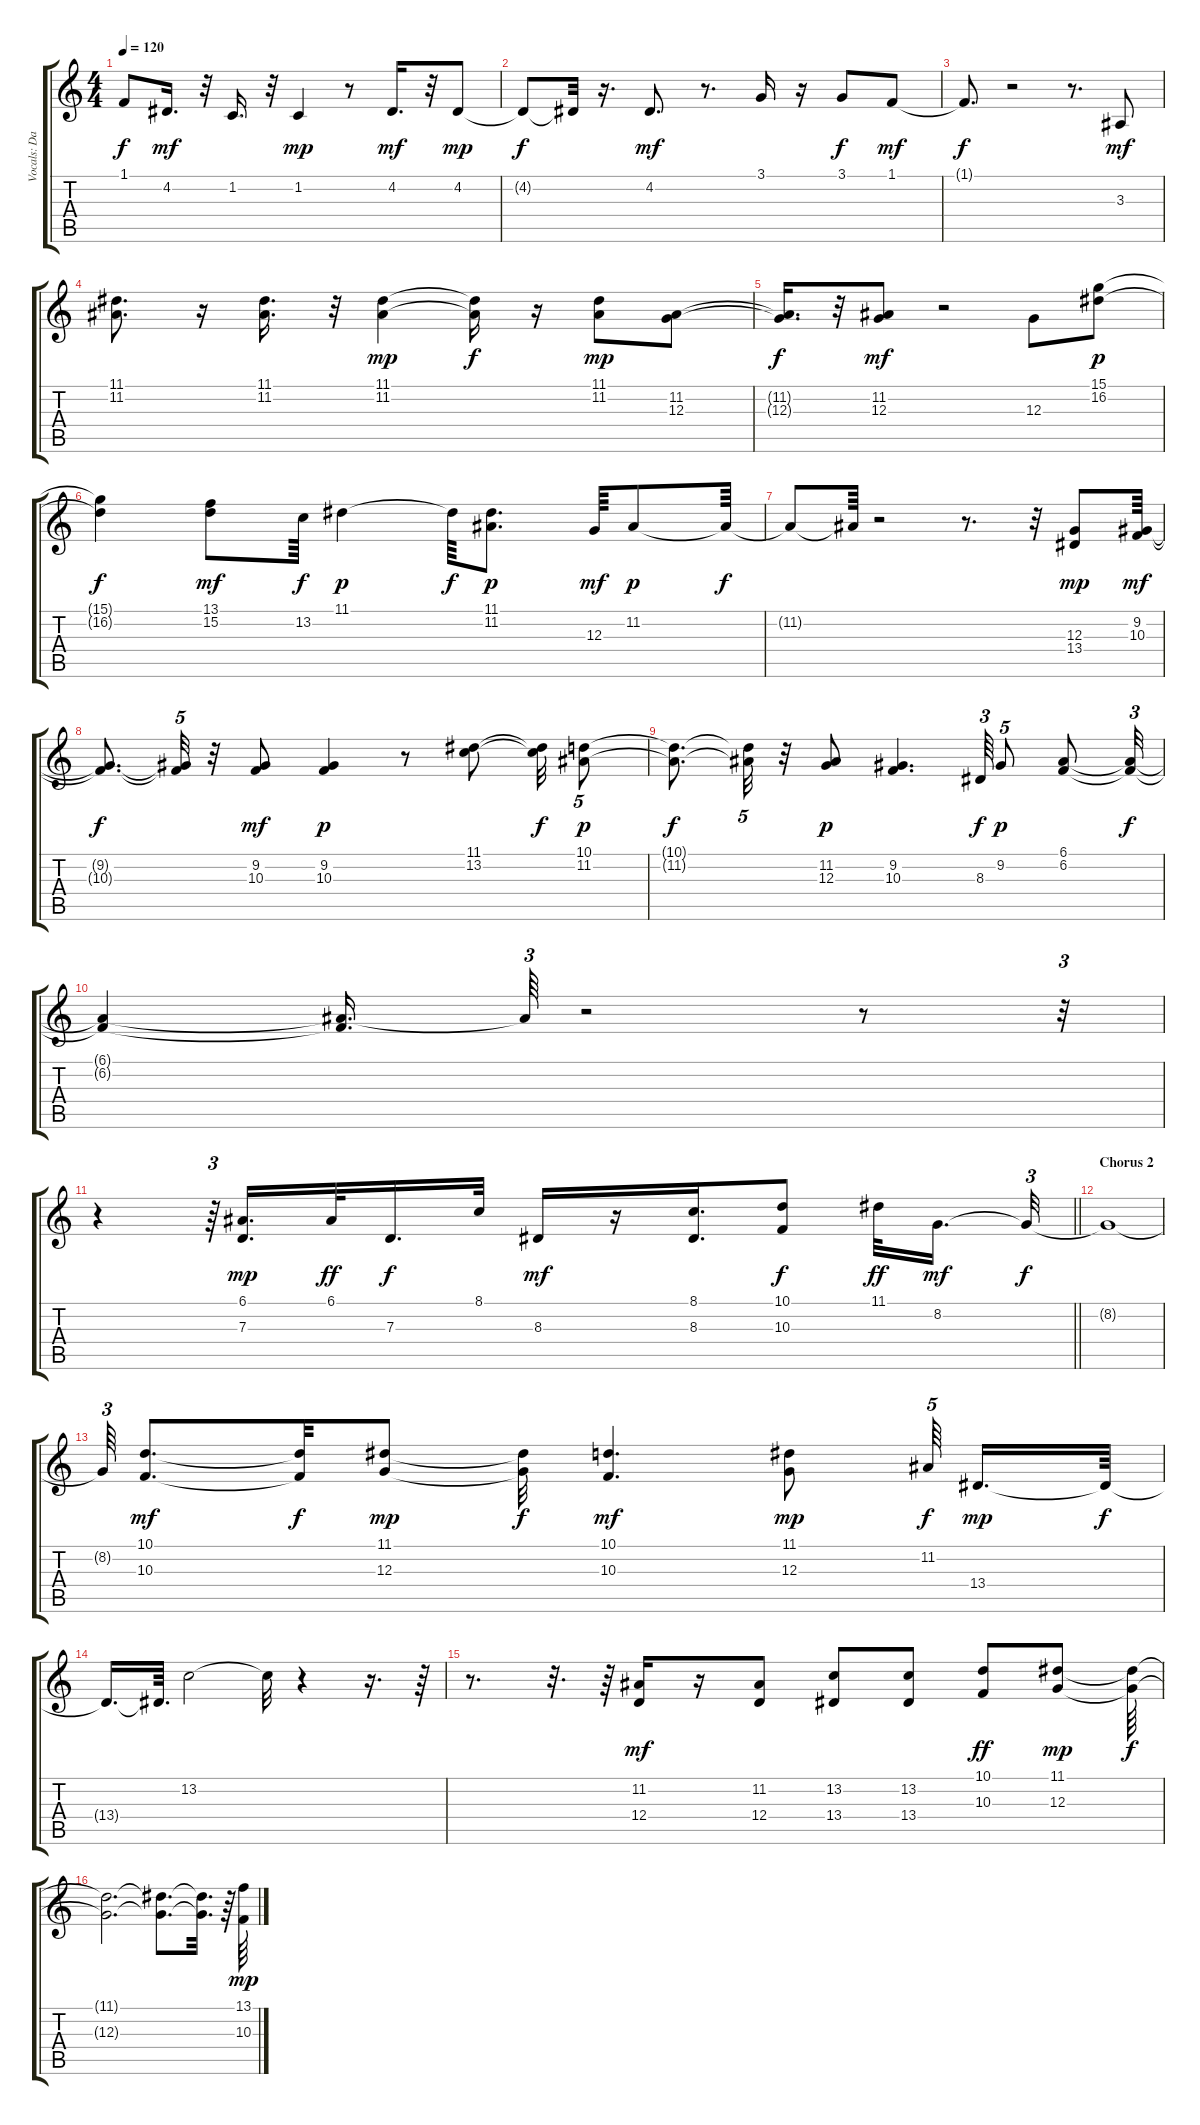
\track ("Vocals: David Gates" "Vocals: Da") {instrument sopranosax}
\staff {score tabs}
\tuning (E4 B3 G3 D3 A2 E2) {hide}
\ts (4 4)
\tempo 120
\clef g2
\ks c
1.1{t}.8{dy f} 4.2.16{d dy mf} r.32 1.2.16{d} r.32 1.2.4{dy mp} r.8 4.2.16{d dy mf} r.32 4.2.8{dy mp} |
4.2{t}.8{dy f} 4.2{t}.32 r.16{d} 4.2.8{d dy mf} r.8{d} 3.1.16 r.16 3.1.8{dy f} 1.1.8{dy mf} |
1.1{t}.8{d dy f} r.2 r.8{d} 3.3.8{dy mf} |
(11.1 11.2).8{d} r.16 (11.1 11.2).16{d} r.32 (11.1 11.2).4{dy mp} (11.1{t} 11.2{t}).16{dy f} r.16 (11.1 11.2).8{dy mp} (11.2 12.3).8 |
(11.2{t} 12.3{t}).16{d dy f} r.32 (11.2 12.3).8{dy mf} r.2 12.3.8 (15.1 16.2).8{dy p} |
(15.1{t} 16.2{t}).4{dy f} (13.1 15.2).8{dy mf} 13.2.64{dy f} 11.1.4{dy p} 11.1{t}.64{dy f} (11.1 11.2).8{d dy p} 12.3.64{dy mf} 11.2.8{dy p} 11.2{t}.64{dy f} |
11.2{t}.8 11.2{t}.64 r.2 r.8{d} r.32 (12.3 13.4).8{dy mp} (9.2 10.3).64{dy mf} |
(9.2{t} 10.3{t}).8{d dy f} (9.2{t} 10.3{t}).32{tu (5 4)} r.32 (9.2 10.3).8{dy mf} (9.2 10.3).4{dy p} r.8 (11.1 13.2).8 (11.1{t} 13.2{t}).32{dy f} (10.1 11.2).8{tu (5 4) dy p} |
(10.1{t} 11.2{t}).8{d dy f} (10.1{t} 11.2{t}).32{tu (5 4)} r.32 (11.2 12.3).8{dy p} (9.2 10.3).4{d} 8.3.64{tu (3 2) dy f} 9.2.8{tu (5 4) dy p} (6.1 6.2).8 (6.1{t} 6.2{t}).32{tu (3 2) dy f} |
(6.1{t} 6.2{t}).4 (6.1{t} 6.2{t}).16{d} 6.1{t}.64{tu (3 2)} r.2 r.8 r.32{tu (3 2)} |
\barLineRight lightlight
r.4 r.64{tu (3 2)} (6.1 7.3).16{d dy mp} 6.1.32{dy ff} 7.3.16{d dy f} 8.1.32 8.3.16{dy mf} r.16 (8.1 8.3).16{d} (10.1 10.3).8{dy f} 11.1.32{dy ff} 8.2.16{d dy mf beam splitsecondary} 8.2{t}.32{tu (3 2) dy f} |
\section ("" "Chorus 2")
8.2{t}.1 |
8.2{t}.64{tu (3 2)} (10.1 10.3).8{d dy mf} (10.1{t} 10.3{t}).32{dy f} (11.1 12.3).8{dy mp} (11.1{t} 12.3{t}).32{dy f} (10.1 10.3).4{d dy mf} (11.1 12.3).8{dy mp} 11.2.64{tu (5 4) dy f beam splitsecondary} 13.4.16{d dy mp} 13.4{t}.64{dy f} |
13.4{t}.16{d} 13.4{t}.64{d} 13.2.2 13.2{t}.32 r.4 r.16{d} r.64 |
r.8{d} r.32{d} r.64 (11.2 12.4).16{dy mf} r.16 (11.2 12.4).8 (13.2 13.4).8 (13.2 13.4).8 (10.1 10.3).8{dy ff} (11.1 12.3).8{dy mp} (11.1{t} 12.3{t}).64{dy f} |
(11.1{t} 12.3{t}).2{d} (11.1{t} 12.3{t}).8{d} (11.1{t} 12.3{t}).32{d} r.64 (13.1 10.3).64{dy mp}
